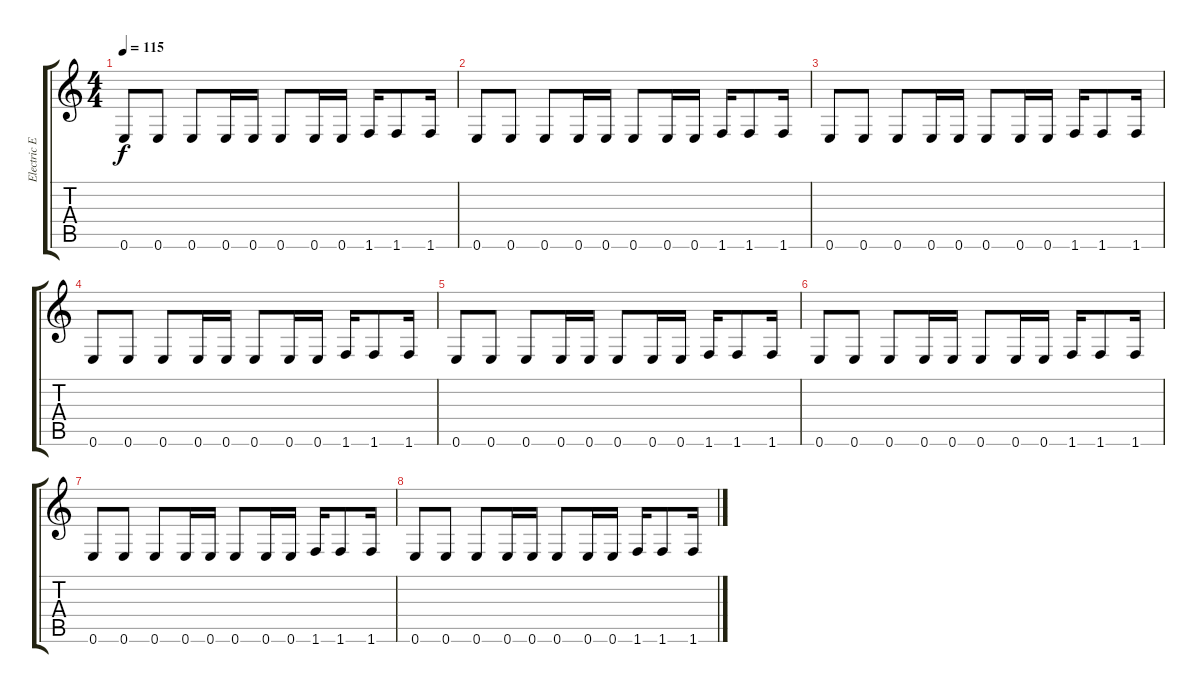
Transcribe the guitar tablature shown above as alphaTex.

\track ("Electric Effect" "Electric E") {instrument synthbass1}
\staff {score tabs}
\tuning (E4 B3 G3 D3 A2 E2) {hide}
\ts (4 4)
\tempo 115
\clef g2
\ks c
0.6.8{dy f} 0.6.8 0.6.8 0.6.16 0.6.16 0.6.8 0.6.16 0.6.16 1.6.16 1.6.8 1.6.16 |
0.6.8 0.6.8 0.6.8 0.6.16 0.6.16 0.6.8 0.6.16 0.6.16 1.6.16 1.6.8 1.6.16 |
0.6.8 0.6.8 0.6.8 0.6.16 0.6.16 0.6.8 0.6.16 0.6.16 1.6.16 1.6.8 1.6.16 |
0.6.8 0.6.8 0.6.8 0.6.16 0.6.16 0.6.8 0.6.16 0.6.16 1.6.16 1.6.8 1.6.16 |
0.6.8 0.6.8 0.6.8 0.6.16 0.6.16 0.6.8 0.6.16 0.6.16 1.6.16 1.6.8 1.6.16 |
0.6.8 0.6.8 0.6.8 0.6.16 0.6.16 0.6.8 0.6.16 0.6.16 1.6.16 1.6.8 1.6.16 |
0.6.8 0.6.8 0.6.8 0.6.16 0.6.16 0.6.8 0.6.16 0.6.16 1.6.16 1.6.8 1.6.16 |
0.6.8 0.6.8 0.6.8 0.6.16 0.6.16 0.6.8 0.6.16 0.6.16 1.6.16 1.6.8 1.6.16
